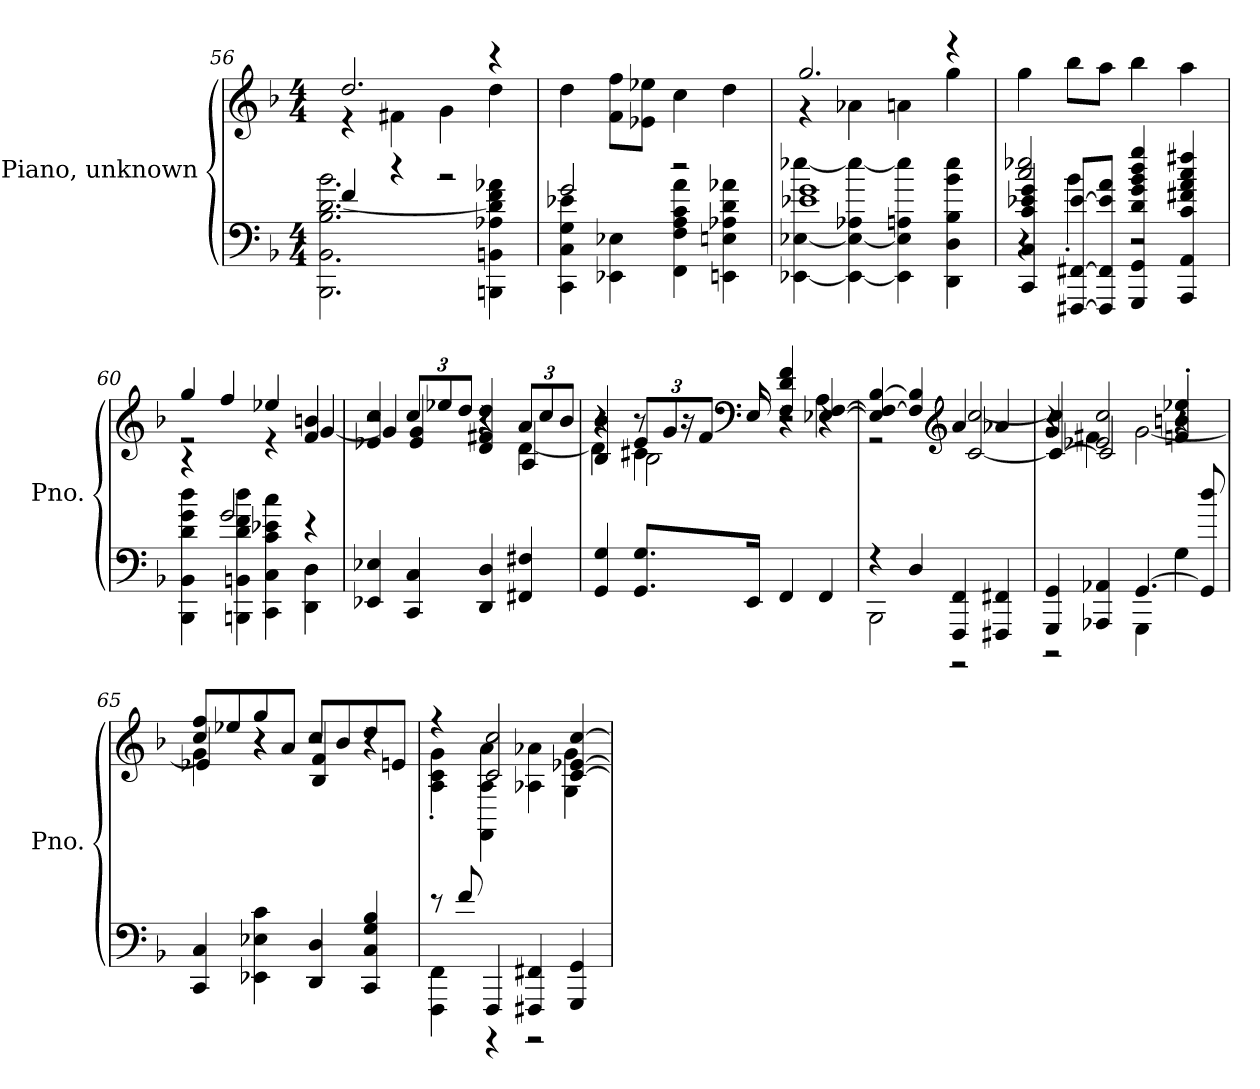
**kern	**kern
*part1	*part1
*staff2	*staff1
*I"Piano, unknown	*
*I'Pno.	*
!!LO:LB:g=z
*clefF4	*clefG2
*k[b-]	*k[b-]
*M4/4	*M4/4
=56	=56
*^	*^
4f/	2.BBB-\ 2.BB-\ 2.B-\ [2.d\ 2.b-\	2.dd/	4r
4r	.	.	4f#X\
2r	.	.	4g\
.	4BBBn\ 4BBn\ 4A-X\ 4d\] 4f\ 4a-X\	4r	4dd\
*	*	*v	*v
=57	=57	=57
2g/	4CC\ 4C\ 4G\ 4e-X\	4dd\
.	4EE-X\ 4E-X\	8f\ 8ff\L
.	.	8e-X\ 8ee-X\J
2r	4FF\ 4F\ 4A\ 4c\ 4a\	4cc\
.	4EEn\ 4En\ 4A-X\ 4d\ 4a-X\	4dd\
=58	=58	=58
*	*	*^
1e-X 1g	[4EE-X\ [4E-X\ [4ee-X\	2.gg/	4r
.	4EE-\_ 4E-\_ 4A-X\ 4ee-\_	.	4a-X\
.	4EE-\] 4E-\] 4An\ 4ee-\]	.	4an\
.	4DD\ 4D\ 4B-\ 4b-\ 4ee-\	4r	4gg\
*	*	*v	*v
=59	=59	=59
*	*^	*
2cc/ 2ee-X/	4r	4CC/ 4C/ 4c/ 4e-X/ 4g/	4gg\
.	4b-'\	[8FFF#X/ [8FF#X/ [8e-/L	8bb-\L
.	.	8FFF#/] 8FF#/] 8e-/] 8a/J	8aa\J
2r	2r	4GGG/ 4GG/ 4d/ 4g/ 4b-/ 4dd/ 4gg/	4bb-\
.	.	4AAA/ 4AA/ 4c/ 4f#X/ 4a/ 4cc/ 4ff#X/	4aa\
*	*v	*v	*
=60	=60	=60
*	*	*^
4r	4BBB-\ 4BB-\ 4d\ 4g\ 4dd\	4gg/	2r
2g/	4BBBn\ 4BBn\ 4d\ 4f\ 4dd\	4ff/	.
.	4CC\ 4C\ 4c\ 4e-X\ 4cc\	4ee-X/	4r
4r	4DD\ 4D\	4f/ 4bn/	[4g/
*v	*v	*	*
!!LO:LB:g=z
=61	=61	=61
*	*	*^
4EE-X/ 4E-X/	4e-X/ 4cc/	2r	4g/]
*	*Xbrackettup	*	*
4CC/ 4C/	12cc/L	.	4e-/ 4g/
.	12ee-X/	.	.
.	12dd/J	.	.
4DD/ 4D/	4d/ 4f#X/ 4dd/	4r	4r
4FF#X/ 4F#X/	12a/L	[4d\	4A/
.	12cc/	.	.
.	12b-/J	.	.
=62	=62	=62	=62
*	*	*	*^
4GG/ 4G/	4B-/ 4b-/	4d\]	4r	4r
8.GG/ 8.G/L	12e/L	4c#X\	8r	2B-\
.	12g/	.	.	.
.	.	.	16r	.
.	12f/J	.	.	.
*	*clefF4	*	*	*
16EE/Jk	.	.	16E/	.
4FF/	4r	2r	4F/ 4d/ 4f/	.
4FF/	[4E-X/ [4F/	.	4r	4A\
*	*	*v	*v	*v
=63	=63	=63
*^	*	*
4r	2BBB-\	4E-/] 4F/_ [4B-/	2r
4D/	.	4F/] 4B-/]	.
*	*	*clefG2	*
4FFF/ 4FF/	2r	4a/	[2c/ [2cc/
4FFF#X/ 4FF#X/	.	4a-X/	.
!!LO:LB:g=z
=64	=64	=64	=64
*	*	*	*^
4GGG/ 4GG/	2r	4g/	4r	4c/_ 4cc/]
4AAA-X/ 4AA-X/	.	2e-X/ 2cc/	4f#X\	2c/]
[4.GG/	4GGG\	.	[2g\	.
.	4G\	4fn/' 4bn/' 4ee-X/'	.	4r
8GG/] 8dd/	.	.	.	.
*v	*v	*	*	*
=65	=65	=65	=65
4CC/ 4C/	8cc/ 8ff/L	4g\]	4e-X/
.	8ee-X/	.	.
4EE-X\ 4E-X\ 4c\	8gg/	4r	4r
.	8a/J	.	.
4DD/ 4D/	8cc/L	2r	4B-/ 4f/
.	8b-/	.	.
4CC/ 4C/ 4G/ 4B-/	8dd/	.	4r
.	8en/J	.	.
*	*	*v	*v
=66	=66	=66
*^	*	*
8r	4FFF\ 4FF\	4r	4A\' 4c\' 4g\'
8f/	.	.	.
4FFF/	4r	2c/ 2cc/	4FF\ 4A\ 4a\
4FFF#X/ 4FF#X/	2r	.	4A-X\ 4a-X\
4GGG/ 4GG/	.	[4c/ [4e-X/ [4cc/	4G\ 4g\
*v	*v	*	*
*	*v	*v
=	=
*-	*-
